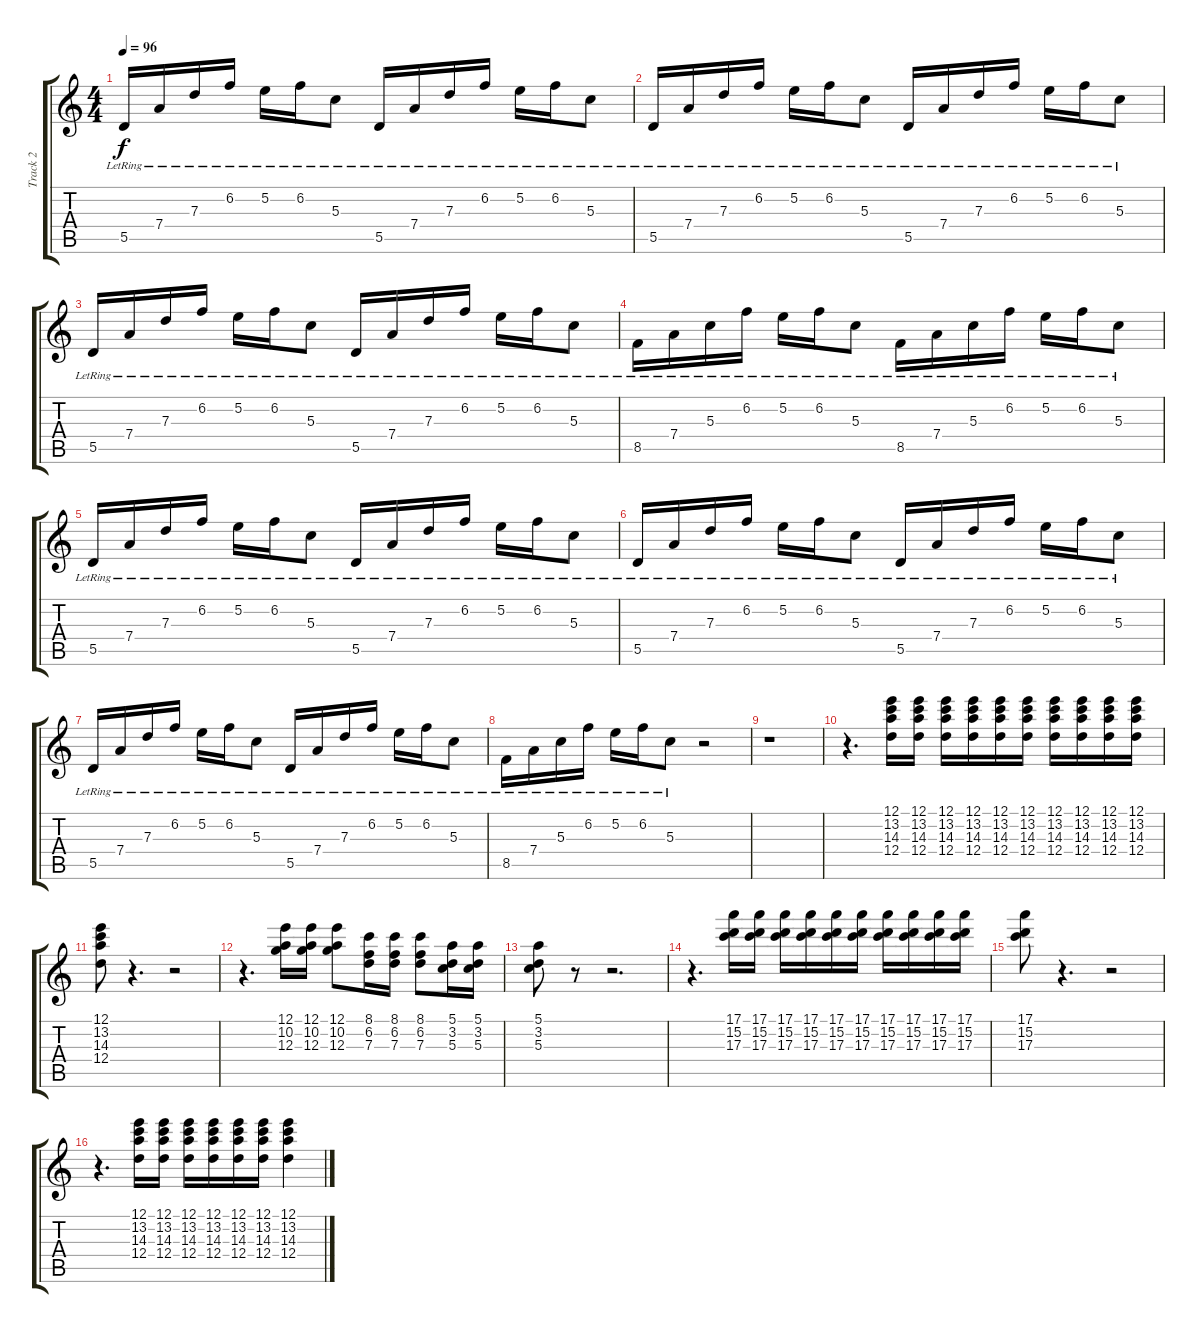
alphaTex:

\track ("Track 2" "Track 2") {instrument acousticguitarsteel}
\staff {score tabs}
\tuning (E4 B3 G3 D3 A2 D2) {hide}
\ts (4 4)
\tempo 96
\clef g2
\ks c
5.5{lr}.16{dy f} 7.4{lr}.16 7.3{lr}.16 6.2{lr}.16 5.2{lr}.16 6.2{lr}.16 5.3{lr}.8 5.5{lr}.16 7.4{lr}.16 7.3{lr}.16 6.2{lr}.16 5.2{lr}.16 6.2{lr}.16 5.3{lr}.8 |
5.5{lr}.16 7.4{lr}.16 7.3{lr}.16 6.2{lr}.16 5.2{lr}.16 6.2{lr}.16 5.3{lr}.8 5.5{lr}.16 7.4{lr}.16 7.3{lr}.16 6.2{lr}.16 5.2{lr}.16 6.2{lr}.16 5.3{lr}.8 |
5.5{lr}.16 7.4{lr}.16 7.3{lr}.16 6.2{lr}.16 5.2{lr}.16 6.2{lr}.16 5.3{lr}.8 5.5{lr}.16 7.4{lr}.16 7.3{lr}.16 6.2{lr}.16 5.2{lr}.16 6.2{lr}.16 5.3{lr}.8 |
8.5{lr}.16 7.4{lr}.16 5.3{lr}.16 6.2{lr}.16 5.2{lr}.16 6.2{lr}.16 5.3{lr}.8 8.5{lr}.16 7.4{lr}.16 5.3{lr}.16 6.2{lr}.16 5.2{lr}.16 6.2{lr}.16 5.3{lr}.8 |
5.5{lr}.16 7.4{lr}.16 7.3{lr}.16 6.2{lr}.16 5.2{lr}.16 6.2{lr}.16 5.3{lr}.8 5.5{lr}.16 7.4{lr}.16 7.3{lr}.16 6.2{lr}.16 5.2{lr}.16 6.2{lr}.16 5.3{lr}.8 |
5.5{lr}.16 7.4{lr}.16 7.3{lr}.16 6.2{lr}.16 5.2{lr}.16 6.2{lr}.16 5.3{lr}.8 5.5{lr}.16 7.4{lr}.16 7.3{lr}.16 6.2{lr}.16 5.2{lr}.16 6.2{lr}.16 5.3{lr}.8 |
5.5{lr}.16 7.4{lr}.16 7.3{lr}.16 6.2{lr}.16 5.2{lr}.16 6.2{lr}.16 5.3{lr}.8 5.5{lr}.16 7.4{lr}.16 7.3{lr}.16 6.2{lr}.16 5.2{lr}.16 6.2{lr}.16 5.3{lr}.8 |
8.5{lr}.16 7.4{lr}.16 5.3{lr}.16 6.2{lr}.16 5.2{lr}.16 6.2{lr}.16 5.3{lr}.8 r.2 |
r.1 |
r.4{d} (12.1 13.2 14.3 12.4).16 (12.1 13.2 14.3 12.4).16 (12.1 13.2 14.3 12.4).16 (12.1 13.2 14.3 12.4).16 (12.1 13.2 14.3 12.4).16 (12.1 13.2 14.3 12.4).16 (12.1 13.2 14.3 12.4).16 (12.1 13.2 14.3 12.4).16 (12.1 13.2 14.3 12.4).16 (12.1 13.2 14.3 12.4).16 |
(12.1 13.2 14.3 12.4).8 r.4{d} r.2 |
r.4{d} (12.1 10.2 12.3).16 (12.1 10.2 12.3).16 (12.1 10.2 12.3).8 (8.1 6.2 7.3).16 (8.1 6.2 7.3).16 (8.1 6.2 7.3).8 (5.1 3.2 5.3).16 (5.1 3.2 5.3).16 |
(5.1 3.2 5.3).8 r.8 r.2{d} |
r.4{d} (17.1 15.2 17.3).16 (17.1 15.2 17.3).16 (17.1 15.2 17.3).16 (17.1 15.2 17.3).16 (17.1 15.2 17.3).16 (17.1 15.2 17.3).16 (17.1 15.2 17.3).16 (17.1 15.2 17.3).16 (17.1 15.2 17.3).16 (17.1 15.2 17.3).16 |
(17.1 15.2 17.3).8 r.4{d} r.2 |
r.4{d} (12.1 13.2 14.3 12.4).16 (12.1 13.2 14.3 12.4).16 (12.1 13.2 14.3 12.4).16 (12.1 13.2 14.3 12.4).16 (12.1 13.2 14.3 12.4).16 (12.1 13.2 14.3 12.4).16 (12.1 13.2 14.3 12.4).4
